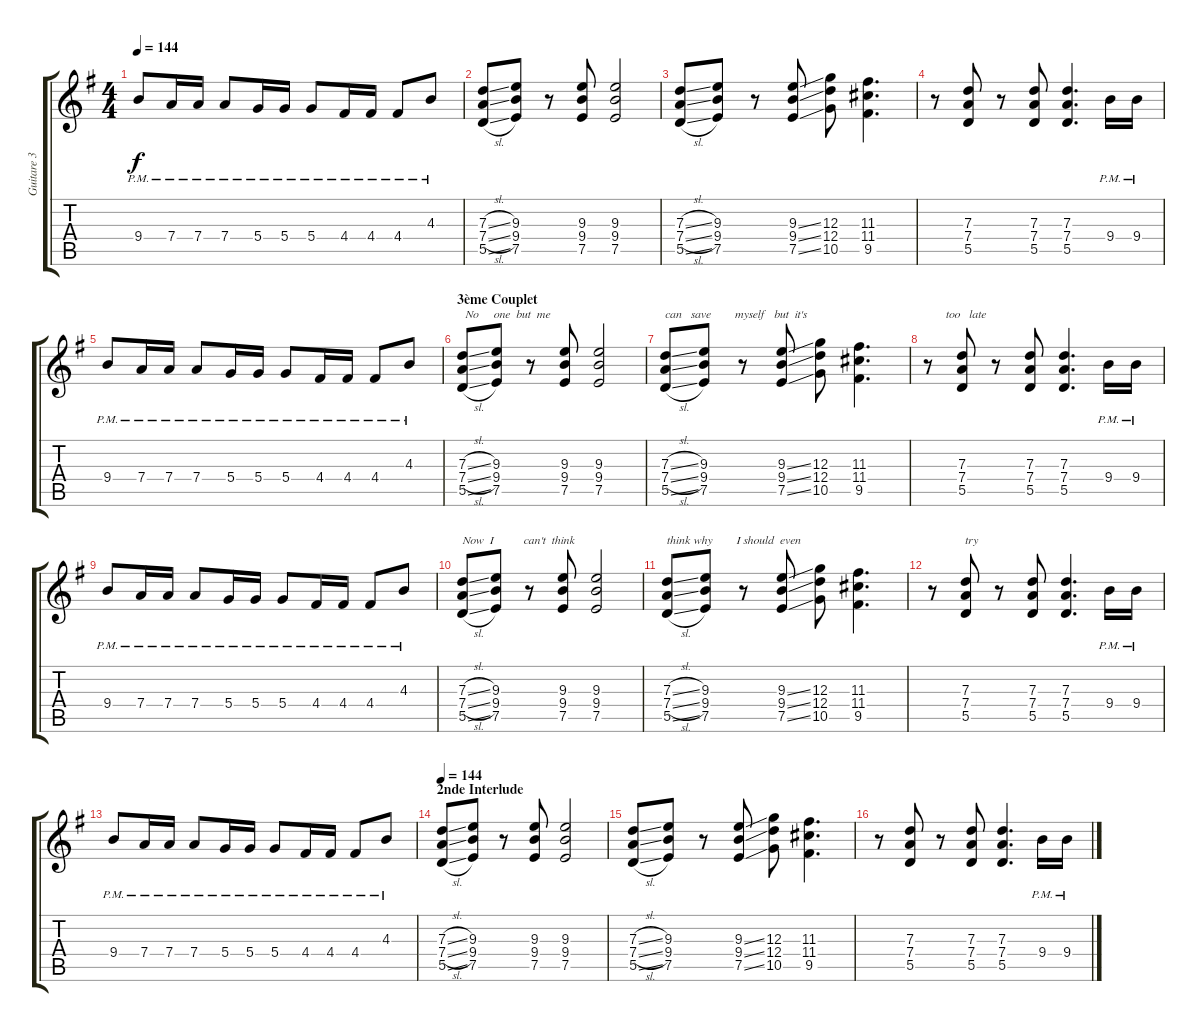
\track ("Guitare 3 " "Guitare 3 ") {instrument distortionguitar}
\staff {score tabs}
\tuning (E4 B3 G3 D3 A2 E2) {hide}
\ts (4 4)
\tempo 144
\clef g2
\ks g
9.4{pm}.8{dy f} 7.4{pm}.16 7.4{pm}.16 7.4{pm}.8 5.4{pm}.16 5.4{pm}.16 5.4{pm}.8 4.4{pm}.16 4.4{pm}.16 4.4{pm}.8 4.3{pm}.8 |
(7.3{sl} 7.4{sl} 5.5{sl}).8 (9.3 9.4 7.5).8 r.8 (9.3 9.4 7.5).8 (9.3 9.4 7.5).2 |
(7.3{sl} 7.4{sl} 5.5{sl}).8 (9.3 9.4 7.5).8 r.8 (9.3{ss} 9.4{ss} 7.5{ss}).8 (12.3 12.4 10.5).8 (11.3 11.4 9.5).4{d} |
r.8 (7.3 7.4 5.5).8 r.8 (7.3 7.4 5.5).8 (7.3 7.4 5.5).4{d} 9.4{pm}.16 9.4{pm}.16 |
9.4{pm}.8 7.4{pm}.16 7.4{pm}.16 7.4{pm}.8 5.4{pm}.16 5.4{pm}.16 5.4{pm}.8 4.4{pm}.16 4.4{pm}.16 4.4{pm}.8 4.3{pm}.8 |
\section ("" "3ème Couplet")
(7.3{sl} 7.4{sl} 5.5{sl}).8{txt " No     one  but  me"} (9.3 9.4 7.5).8 r.8 (9.3 9.4 7.5).8 (9.3 9.4 7.5).2 |
(7.3{sl} 7.4{sl} 5.5{sl}).8{txt "can   save        myself   but  it's"} (9.3 9.4 7.5).8 r.8 (9.3{ss} 9.4{ss} 7.5{ss}).8 (12.3 12.4 10.5).8 (11.3 11.4 9.5).4{d} |
r.8{txt "      too   late"} (7.3 7.4 5.5).8 r.8 (7.3 7.4 5.5).8 (7.3 7.4 5.5).4{d} 9.4{pm}.16 9.4{pm}.16 |
9.4{pm}.8 7.4{pm}.16 7.4{pm}.16 7.4{pm}.8 5.4{pm}.16 5.4{pm}.16 5.4{pm}.8 4.4{pm}.16 4.4{pm}.16 4.4{pm}.8 4.3{pm}.8 |
(7.3{sl} 7.4{sl} 5.5{sl}).8{txt "Now  I          can't  think"} (9.3 9.4 7.5).8 r.8 (9.3 9.4 7.5).8 (9.3 9.4 7.5).2 |
(7.3{sl} 7.4{sl} 5.5{sl}).8{txt "think why        I should  even"} (9.3 9.4 7.5).8 r.8 (9.3{ss} 9.4{ss} 7.5{ss}).8 (12.3 12.4 10.5).8 (11.3 11.4 9.5).4{d} |
r.8{txt "           try"} (7.3 7.4 5.5).8 r.8 (7.3 7.4 5.5).8 (7.3 7.4 5.5).4{d} 9.4{pm}.16 9.4{pm}.16 |
9.4{pm}.8 7.4{pm}.16 7.4{pm}.16 7.4{pm}.8 5.4{pm}.16 5.4{pm}.16 5.4{pm}.8 4.4{pm}.16 4.4{pm}.16 4.4{pm}.8 4.3{pm}.8 |
\section ("" "2nde Interlude")
\tempo 144
(7.3{sl} 7.4{sl} 5.5{sl}).8 (9.3 9.4 7.5).8 r.8 (9.3 9.4 7.5).8 (9.3 9.4 7.5).2 |
(7.3{sl} 7.4{sl} 5.5{sl}).8 (9.3 9.4 7.5).8 r.8 (9.3{ss} 9.4{ss} 7.5{ss}).8 (12.3 12.4 10.5).8 (11.3 11.4 9.5).4{d} |
r.8 (7.3 7.4 5.5).8 r.8 (7.3 7.4 5.5).8 (7.3 7.4 5.5).4{d} 9.4{pm}.16 9.4{pm}.16
